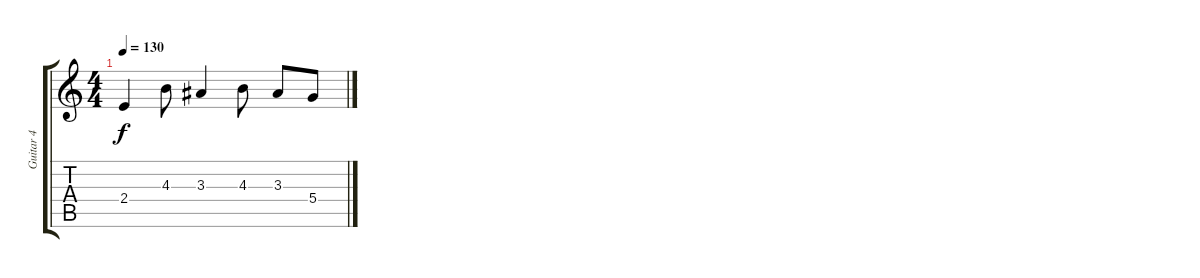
\track ("Guitar 4" "Guitar 4") {instrument distortionguitar}
\staff {score tabs}
\tuning (E4 B3 G3 D3 A2 E2) {hide}
\ts (4 4)
\tempo 130
\clef g2
\ks c
2.4.4{dy f} 4.3.8 3.3.4 4.3.8 3.3.8 5.4.8
